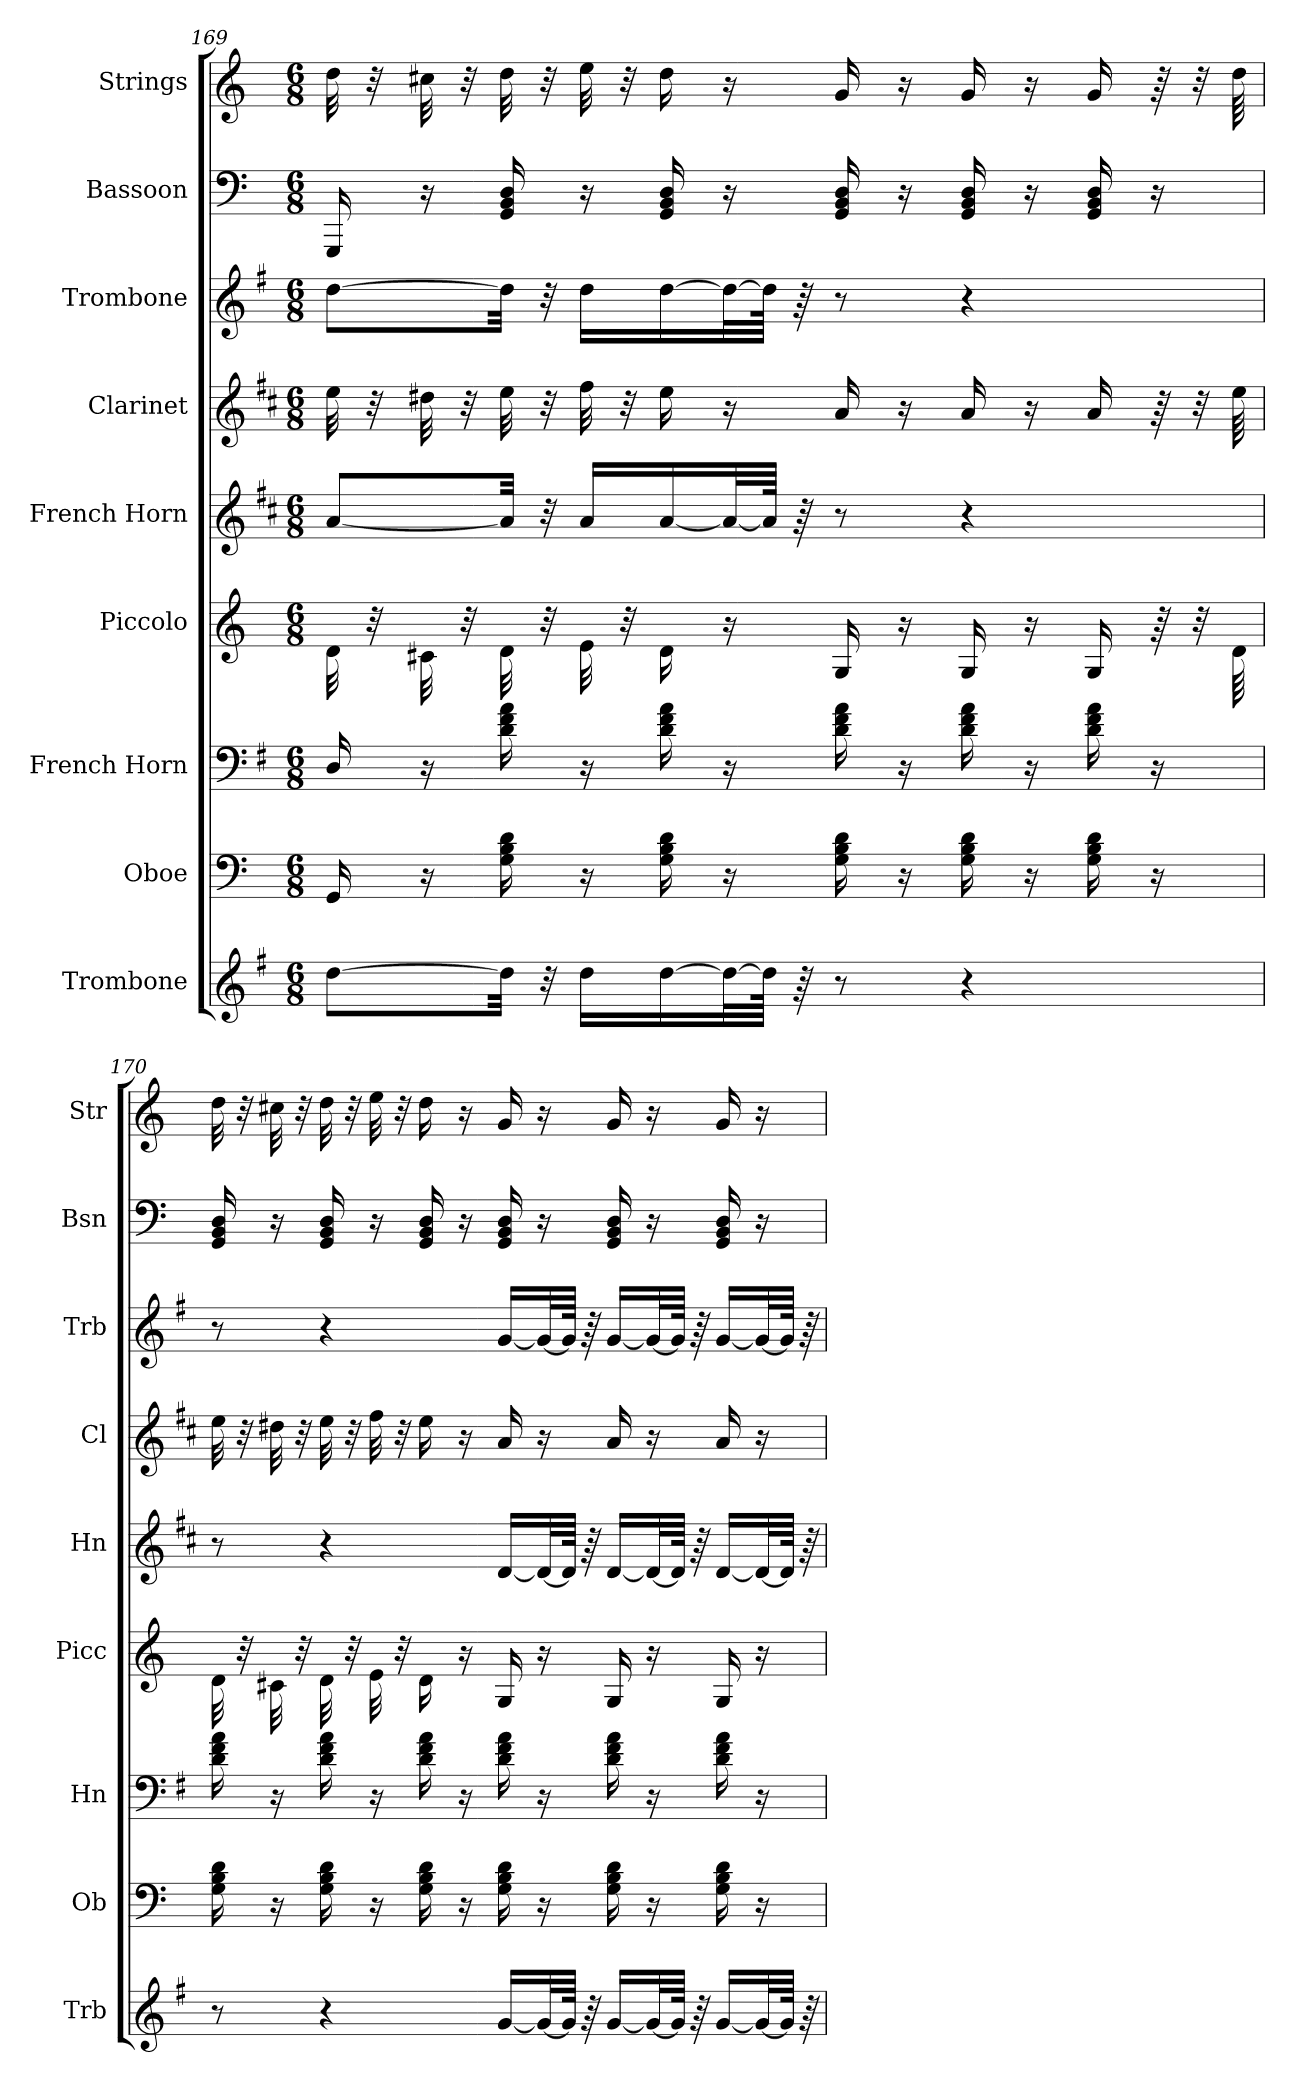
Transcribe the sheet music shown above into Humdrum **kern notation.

**kern	**kern	**kern	**kern	**kern	**kern	**kern	**kern	**kern
*part9	*part8	*part7	*part6	*part5	*part4	*part3	*part2	*part1
*staff9	*staff8	*staff7	*staff6	*staff5	*staff4	*staff3	*staff2	*staff1
*I"Trombone	*I"Oboe	*I"French Horn	*I"Piccolo	*I"French Horn	*I"Clarinet	*I"Trombone	*I"Bassoon	*I"Strings
*I'Trb	*I'Ob	*I'Hn	*I'Picc	*I'Hn	*I'Cl	*I'Trb	*I'Bsn	*I'Str
!!LO:PB:g=z
*clefG2	*clefF4	*clefF4	*clefG2	*clefG2	*clefG2	*clefG2	*clefF4	*clefG2
*	*	*ITrd4c7	*ITrd-7c-12	*ITrd4c7	*ITrd1c2	*	*	*
*k[f#]	*k[]	*k[]	*k[]	*k[f#]	*k[]	*k[f#]	*k[]	*k[]
*M6/8	*M6/8	*M6/8	*M6/8	*M6/8	*M6/8	*M6/8	*M6/8	*M6/8
=169	=169	=169	=169	=169	=169	=169	=169	=169
[8dd\L	16GG/	16GG/	32dd\	[8d/L	32dd\	[8dd\L	16GGG/	32dd\
.	.	.	32r	.	32r	.	.	32r
.	16r	16r	32cc#X\	.	32cc#X\	.	16r	32cc#X\
.	.	.	32r	.	32r	.	.	32r
32dd\Jkk]	16G\ 16B\ 16d\	16G\ 16B\ 16d\	32dd\	32d/Jkk]	32dd\	32dd\Jkk]	16GG/ 16BB/ 16D/	32dd\
32r	.	.	32r	32r	32r	32r	.	32r
16dd\LL	16r	16r	32ee\	16d/LL	32ee\	16dd\LL	16r	32ee\
.	.	.	32r	.	32r	.	.	32r
[16dd\	16G\ 16B\ 16d\	16G\ 16B\ 16d\	16dd\	[16d/	16dd\	[16dd\	16GG/ 16BB/ 16D/	16dd\
32dd\L_	16r	16r	16r	32d/L_	16r	32dd\L_	16r	16r
64dd\JJJk]	.	.	.	64d/JJJk]	.	64dd\JJJk]	.	.
64r	.	.	.	64r	.	64r	.	.
8r	16G\ 16B\ 16d\	16G\ 16B\ 16d\	16g/	8r	16g/	8r	16GG/ 16BB/ 16D/	16g/
.	16r	16r	16r	.	16r	.	16r	16r
4r	16G\ 16B\ 16d\	16G\ 16B\ 16d\	16g/	4r	16g/	4r	16GG/ 16BB/ 16D/	16g/
.	16r	16r	16r	.	16r	.	16r	16r
.	16G\ 16B\ 16d\	16G\ 16B\ 16d\	16g/	.	16g/	.	16GG/ 16BB/ 16D/	16g/
.	16r	16r	64r	.	64r	.	16r	64r
.	.	.	32r	.	32r	.	.	32r
.	.	.	64dd\	.	64dd\	.	.	64dd\
!!LO:PB:g=z
=170	=170	=170	=170	=170	=170	=170	=170	=170
8r	16G\ 16B\ 16d\	16G\ 16B\ 16d\	32dd\	8r	32dd\	8r	16GG/ 16BB/ 16D/	32dd\
.	.	.	32r	.	32r	.	.	32r
.	16r	16r	32cc#X\	.	32cc#X\	.	16r	32cc#X\
.	.	.	32r	.	32r	.	.	32r
4r	16G\ 16B\ 16d\	16G\ 16B\ 16d\	32dd\	4r	32dd\	4r	16GG/ 16BB/ 16D/	32dd\
.	.	.	32r	.	32r	.	.	32r
.	16r	16r	32ee\	.	32ee\	.	16r	32ee\
.	.	.	32r	.	32r	.	.	32r
.	16G\ 16B\ 16d\	16G\ 16B\ 16d\	16dd\	.	16dd\	.	16GG/ 16BB/ 16D/	16dd\
.	16r	16r	16r	.	16r	.	16r	16r
[16g/LL	16G\ 16B\ 16d\	16G\ 16B\ 16d\	16g/	[16G/LL	16g/	[16g/LL	16GG/ 16BB/ 16D/	16g/
32g/L_	16r	16r	16r	32G/L_	16r	32g/L_	16r	16r
64g/JJJk]	.	.	.	64G/JJJk]	.	64g/JJJk]	.	.
64r	.	.	.	64r	.	64r	.	.
[16g/LL	16G\ 16B\ 16d\	16G\ 16B\ 16d\	16g/	[16G/LL	16g/	[16g/LL	16GG/ 16BB/ 16D/	16g/
32g/L_	16r	16r	16r	32G/L_	16r	32g/L_	16r	16r
64g/JJJk]	.	.	.	64G/JJJk]	.	64g/JJJk]	.	.
64r	.	.	.	64r	.	64r	.	.
[16g/LL	16G\ 16B\ 16d\	16G\ 16B\ 16d\	16g/	[16G/LL	16g/	[16g/LL	16GG/ 16BB/ 16D/	16g/
32g/L_	16r	16r	16r	32G/L_	16r	32g/L_	16r	16r
64g/JJJk]	.	.	.	64G/JJJk]	.	64g/JJJk]	.	.
64r	.	.	.	64r	.	64r	.	.
=	=	=	=	=	=	=	=	=
*-	*-	*-	*-	*-	*-	*-	*-	*-
